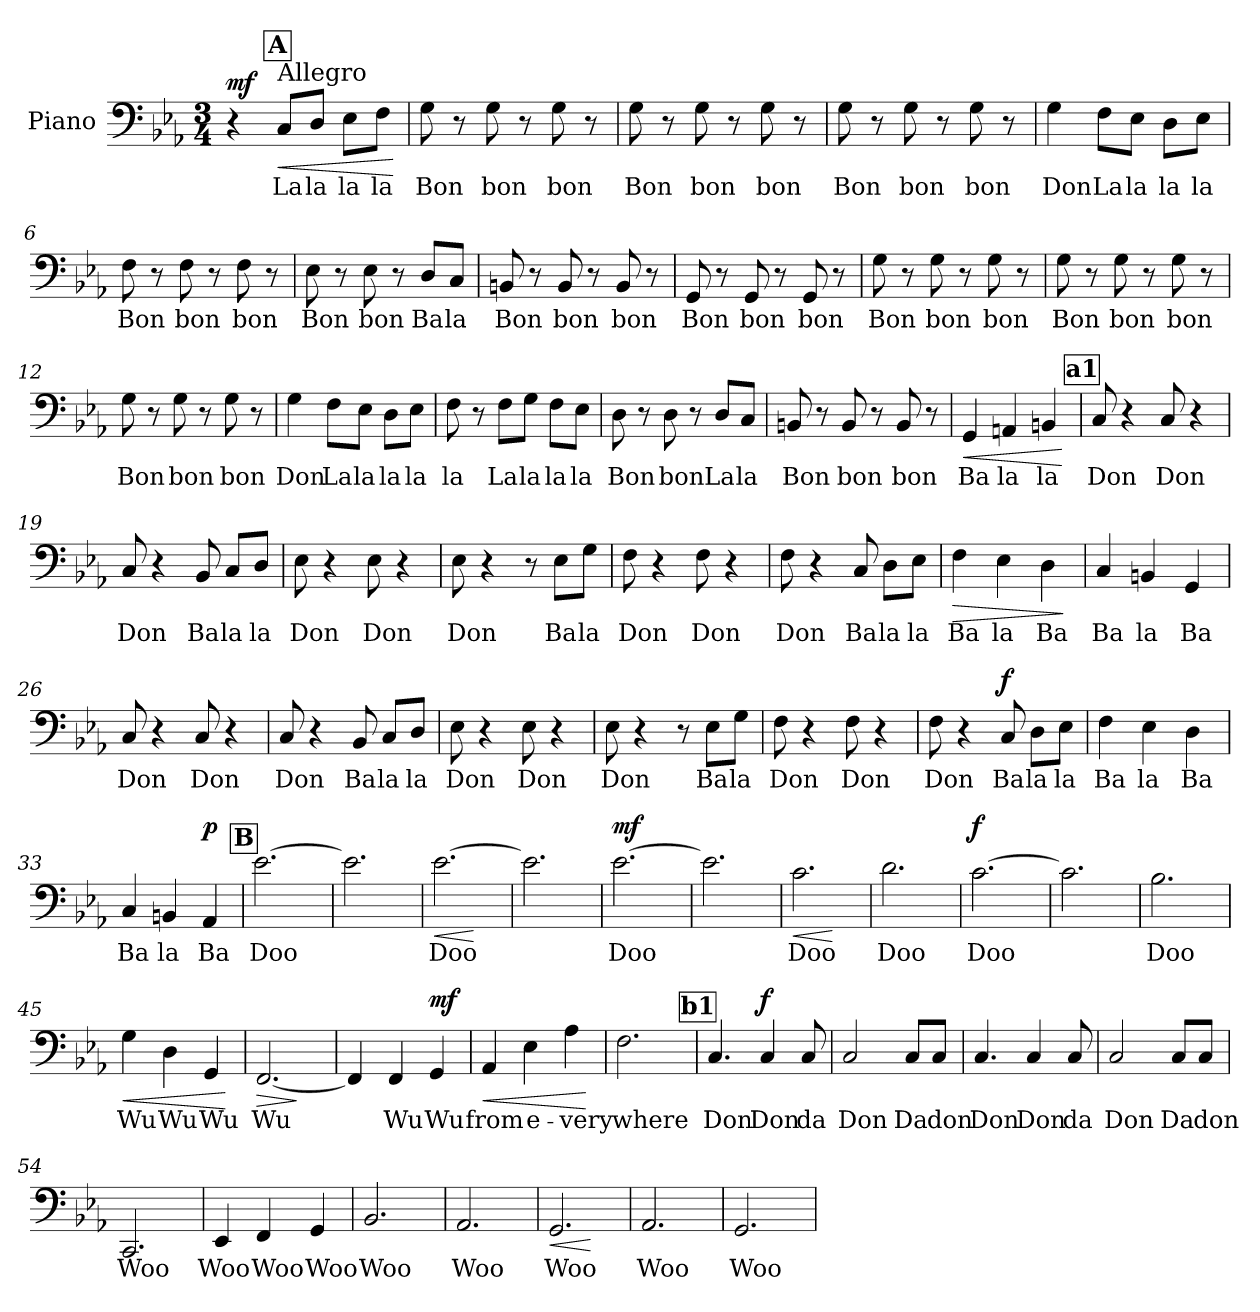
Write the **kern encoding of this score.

**kern	**text	**dynam
*part1	*part1	*part1
*staff1	*staff1	*staff1
*I"Piano	*	*
*I'Pno.	*	*
*clefF4	*	*
*k[b-e-a-]	*	*
*M3/4	*	*
*MM178	*	*
!!LO:REH:place=s1:a:B:fs=14:t=A:qo=1
=1	=1	=1
!	!	!LO:DY:a
4r	.	mf
!LO:TX:a:t=Allegro	!	!
!	!LO:LY:b	!LO:HP:b
8C/L	La	<
!	!LO:LY:b	!
8D/J	la	.
!	!LO:LY:b	!
8E-\L	la	.
!	!LO:LY:b	!
8F\J	la	.
.	.	[
=2	=2	=2
!	!LO:LY:b	!
8G\	Bon	.
8r	.	.
!	!LO:LY:b	!
8G\	bon	.
8r	.	.
!	!LO:LY:b	!
8G\	bon	.
8r	.	.
=3	=3	=3
!	!LO:LY:b	!
8G\	Bon	.
8r	.	.
!	!LO:LY:b	!
8G\	bon	.
8r	.	.
!	!LO:LY:b	!
8G\	bon	.
8r	.	.
=4	=4	=4
!	!LO:LY:b	!
8G\	Bon	.
8r	.	.
!	!LO:LY:b	!
8G\	bon	.
8r	.	.
!	!LO:LY:b	!
8G\	bon	.
8r	.	.
=5	=5	=5
!	!LO:LY:b	!
4G\	Don	.
!	!LO:LY:b	!
8F\L	La	.
!	!LO:LY:b	!
8E-\J	la	.
!	!LO:LY:b	!
8D\L	la	.
!	!LO:LY:b	!
8E-\J	la	.
!!LO:LB:g=z
=6	=6	=6
!	!LO:LY:b	!
8F\	Bon	.
8r	.	.
!	!LO:LY:b	!
8F\	bon	.
8r	.	.
!	!LO:LY:b	!
8F\	bon	.
8r	.	.
=7	=7	=7
!	!LO:LY:b	!
8E-\	Bon	.
8r	.	.
!	!LO:LY:b	!
8E-\	bon	.
8r	.	.
!	!LO:LY:b	!
8D/L	Ba	.
!	!LO:LY:b	!
8C/J	la	.
=8	=8	=8
!	!LO:LY:b	!
8BBn/	Bon	.
8r	.	.
!	!LO:LY:b	!
8BB/	bon	.
8r	.	.
!	!LO:LY:b	!
8BB/	bon	.
8r	.	.
=9	=9	=9
!	!LO:LY:b	!
8GG/	Bon	.
8r	.	.
!	!LO:LY:b	!
8GG/	bon	.
8r	.	.
!	!LO:LY:b	!
8GG/	bon	.
8r	.	.
=10	=10	=10
!	!LO:LY:b	!
8G\	Bon	.
8r	.	.
!	!LO:LY:b	!
8G\	bon	.
8r	.	.
!	!LO:LY:b	!
8G\	bon	.
8r	.	.
!!LO:LB:g=z
=11	=11	=11
!	!LO:LY:b	!
8G\	Bon	.
8r	.	.
!	!LO:LY:b	!
8G\	bon	.
8r	.	.
!	!LO:LY:b	!
8G\	bon	.
8r	.	.
=12	=12	=12
!	!LO:LY:b	!
8G\	Bon	.
8r	.	.
!	!LO:LY:b	!
8G\	bon	.
8r	.	.
!	!LO:LY:b	!
8G\	bon	.
8r	.	.
=13	=13	=13
!	!LO:LY:b	!
4G\	Don	.
!	!LO:LY:b	!
8F\L	La	.
!	!LO:LY:b	!
8E-\J	la	.
!	!LO:LY:b	!
8D\L	la	.
!	!LO:LY:b	!
8E-\J	la	.
=14	=14	=14
!	!LO:LY:b	!
8F\	la	.
8r	.	.
!	!LO:LY:b	!
8F\L	La	.
!	!LO:LY:b	!
8G\J	la	.
!	!LO:LY:b	!
8F\L	la	.
!	!LO:LY:b	!
8E-\J	la	.
=15	=15	=15
!	!LO:LY:b	!
8D\	Bon	.
8r	.	.
!	!LO:LY:b	!
8D\	bon	.
8r	.	.
!	!LO:LY:b	!
8D/L	La	.
!	!LO:LY:b	!
8C/J	la	.
!!LO:LB:g=z
=16	=16	=16
!	!LO:LY:b	!
8BBn/	Bon	.
8r	.	.
!	!LO:LY:b	!
8BB/	bon	.
8r	.	.
!	!LO:LY:b	!
8BB/	bon	.
8r	.	.
=17	=17	=17
!	!LO:LY:b	!LO:HP:b
4GG/	Ba	<
!	!LO:LY:b	!
4AAn/	la	.
!	!LO:LY:b	!
4BBn/	la	.
.	.	[
!!LO:REH:place=s1:a:B:fs=14:t=a1
=18	=18	=18
!	!LO:LY:b	!
8C/	Don	.
4r	.	.
!	!LO:LY:b	!
8C/	Don	.
4r	.	.
=19	=19	=19
!	!LO:LY:b	!
8C/	Don	.
4r	.	.
!	!LO:LY:b	!
8BB-/	Ba	.
!	!LO:LY:b	!
8C/L	la	.
!	!LO:LY:b	!
8D/J	la	.
=20	=20	=20
!	!LO:LY:b	!
8E-\	Don	.
4r	.	.
!	!LO:LY:b	!
8E-\	Don	.
4r	.	.
=21	=21	=21
!	!LO:LY:b	!
8E-\	Don	.
4r	.	.
8r	.	.
!	!LO:LY:b	!
8E-\L	Ba	.
!	!LO:LY:b	!
8G\J	la	.
!!LO:LB:g=z
=22	=22	=22
!	!LO:LY:b	!
8F\	Don	.
4r	.	.
!	!LO:LY:b	!
8F\	Don	.
4r	.	.
=23	=23	=23
!	!LO:LY:b	!
8F\	Don	.
4r	.	.
!	!LO:LY:b	!
8C/	Ba	.
!	!LO:LY:b	!
8D\L	la	.
!	!LO:LY:b	!
8E-\J	la	.
=24	=24	=24
!	!LO:LY:b	!LO:HP:b
4F\	Ba	>
!	!LO:LY:b	!
4E-\	la	.
!	!LO:LY:b	!
4D\	Ba	.
.	.	]
=25	=25	=25
!	!LO:LY:b	!
4C/	Ba	.
!	!LO:LY:b	!
4BBn/	la	.
!	!LO:LY:b	!
4GG/	Ba	.
=26	=26	=26
!	!LO:LY:b	!
8C/	Don	.
4r	.	.
!	!LO:LY:b	!
8C/	Don	.
4r	.	.
=27	=27	=27
!	!LO:LY:b	!
8C/	Don	.
4r	.	.
!	!LO:LY:b	!
8BB-/	Ba	.
!	!LO:LY:b	!
8C/L	la	.
!	!LO:LY:b	!
8D/J	la	.
!!LO:LB:g=z
=28	=28	=28
!	!LO:LY:b	!
8E-\	Don	.
4r	.	.
!	!LO:LY:b	!
8E-\	Don	.
4r	.	.
=29	=29	=29
!	!LO:LY:b	!
8E-\	Don	.
4r	.	.
8r	.	.
!	!LO:LY:b	!
8E-\L	Ba	.
!	!LO:LY:b	!
8G\J	la	.
=30	=30	=30
!	!LO:LY:b	!
8F\	Don	.
4r	.	.
!	!LO:LY:b	!
8F\	Don	.
4r	.	.
=31	=31	=31
!	!LO:LY:b	!
8F\	Don	.
4r	.	.
!	!LO:LY:b	!LO:DY:a
8C/	Ba	f
!	!LO:LY:b	!
8D\L	la	.
!	!LO:LY:b	!
8E-\J	la	.
=32	=32	=32
!	!LO:LY:b	!
4F\	Ba	.
!	!LO:LY:b	!
4E-\	la	.
!	!LO:LY:b	!
4D\	Ba	.
=33	=33	=33
!	!LO:LY:b	!
4C/	Ba	.
!	!LO:LY:b	!
4BBn/	la	.
!	!LO:LY:b	!LO:DY:a
4AA-/	Ba	p
!!LO:REH:place=s1:a:B:fs=14:t=B
=34	=34	=34
!	!LO:LY:b	!
[2.e-\	Doo	.
=35	=35	=35
2.e-\]	.	.
!!LO:LB:g=z
=36	=36	=36
!	!LO:LY:b	!LO:HP:b
[2.e-\	Doo	<
.	.	[
=37	=37	=37
2.e-\]	.	.
=38	=38	=38
!	!LO:LY:b	!LO:DY:a
[2.e-\	Doo	mf
=39	=39	=39
2.e-\]	.	.
=40	=40	=40
!	!LO:LY:b	!LO:HP:b
2.c\	Doo	<
.	.	[
=41	=41	=41
!	!LO:LY:b	!
2.d\	Doo	.
=42	=42	=42
!	!LO:LY:b	!LO:DY:a
[2.c\	Doo	f
=43	=43	=43
2.c\]	.	.
=44	=44	=44
!	!LO:LY:b	!
2.B-\	Doo	.
=45	=45	=45
!	!LO:LY:b	!LO:HP:b
4G\	Wu	<
!	!LO:LY:b	!
4D\	Wu	.
!	!LO:LY:b	!
4GG/	Wu	.
.	.	[
=46	=46	=46
!	!LO:LY:b	!LO:HP:b
[2.FF/	Wu	>
.	.	]
=47	=47	=47
4FF/]	.	.
!	!LO:LY:b	!
4FF/	Wu	.
!	!LO:LY:b	!LO:DY:a
4GG/	Wu	mf
!!LO:LB:g=z
=48	=48	=48
!	!LO:LY:b	!LO:HP:b
4AA-/	from	<
!	!LO:LY:b	!
4E-\	e-	.
!	!LO:LY:b	!
4A-\	-very	.
.	.	[
=49	=49	=49
!	!LO:LY:b	!
2.F\	where	.
!!LO:REH:place=s1:a:B:fs=14:t=b1
=50	=50	=50
!	!LO:LY:b	!
4.C/	Don	.
!	!LO:LY:b	!LO:DY:a
4C/	Don	f
!	!LO:LY:b	!
8C/	da	.
=51	=51	=51
!	!LO:LY:b	!
2C/	Don	.
!	!LO:LY:b	!
8C/L	Da	.
!	!LO:LY:b	!
8C/J	don	.
=52	=52	=52
!	!LO:LY:b	!
4.C/	Don	.
!	!LO:LY:b	!
4C/	Don	.
!	!LO:LY:b	!
8C/	da	.
=53	=53	=53
!	!LO:LY:b	!
2C/	Don	.
!	!LO:LY:b	!
8C/L	Da	.
!	!LO:LY:b	!
8C/J	don	.
=54	=54	=54
!	!LO:LY:b	!
2.CC/	Woo	.
!!LO:LB:g=z
=55	=55	=55
!	!LO:LY:b	!
4EE-/	Woo	.
!	!LO:LY:b	!
4FF/	Woo	.
!	!LO:LY:b	!
4GG/	Woo	.
=56	=56	=56
!	!LO:LY:b	!
2.BB-/	Woo	.
=57	=57	=57
!	!LO:LY:b	!
2.AA-/	Woo	.
=58	=58	=58
!	!LO:LY:b	!LO:HP:b
2.GG/	Woo	<
.	.	[
=59	=59	=59
!	!LO:LY:b	!
2.AA-/	Woo	.
=60	=60	=60
!	!LO:LY:b	!
2.GG/	Woo	.
=	=	=
*-	*-	*-
